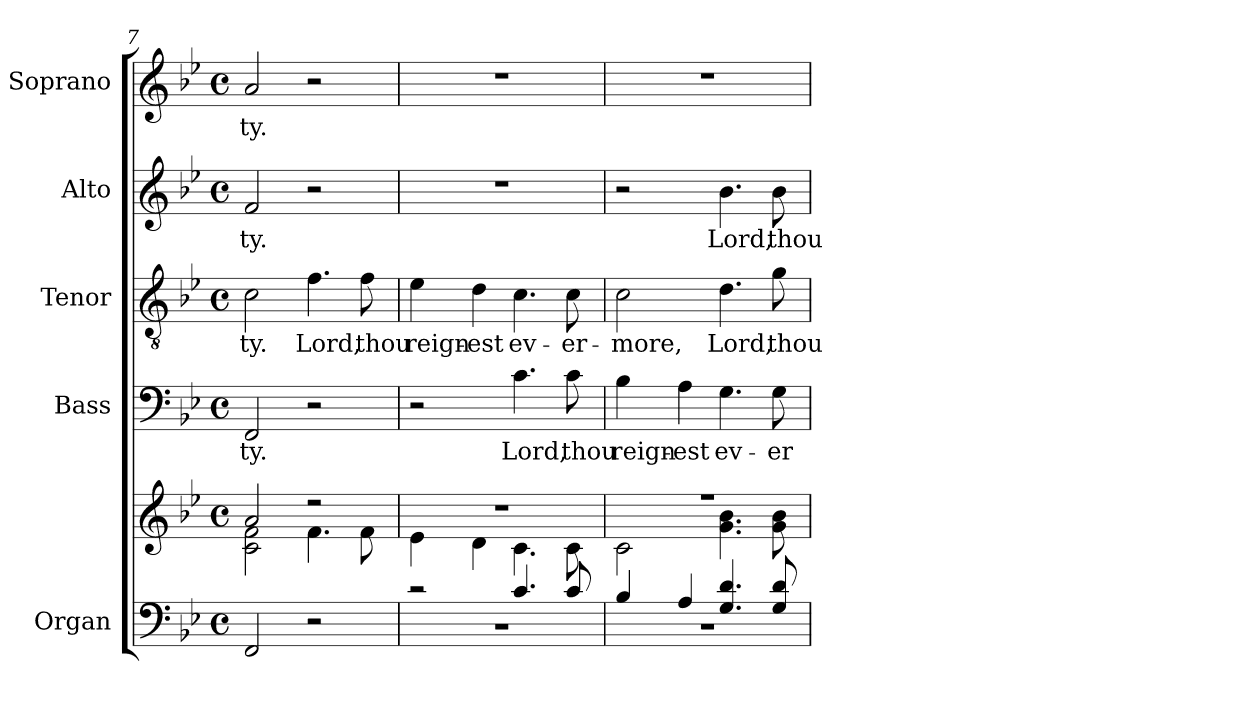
**kern	**kern	**kern	**text	**kern	**text	**kern	**text	**kern	**text
*part5	*part5	*part4	*part4	*part3	*part3	*part2	*part2	*part1	*part1
*staff6	*staff5	*staff4	*staff4	*staff3	*staff3	*staff2	*staff2	*staff1	*staff1
*I"Organ	*	*I"Bass	*	*I"Tenor	*	*I"Alto	*	*I"Soprano	*
*I'Org.	*	*I'B.	*	*I'T.	*	*I'A.	*	*I'S.	*
*clefF4	*clefG2	*clefF4	*	*clefGv2	*	*clefG2	*	*clefG2	*
*	*	*	*	*ITrd7c12	*	*	*	*	*
*k[b-e-]	*k[b-e-]	*k[b-e-]	*	*k[b-e-]	*	*k[b-e-]	*	*k[b-e-]	*
*B-:	*B-:	*B-:	*	*B-:	*	*B-:	*	*B-:	*
*M4/4	*M4/4	*M4/4	*	*M4/4	*	*M4/4	*	*M4/4	*
*met(c)	*met(c)	*met(c)	*	*met(c)	*	*met(c)	*	*met(c)	*
=7	=7	=7	=7	=7	=7	=7	=7	=7	=7
*^	*^	*	*	*	*	*	*	*	*
!	!	!	!	!	!LO:LY:b:color=#000000	!	!	!	!	!	!
!	!	!	!	!	!	!	!LO:LY:b:color=#000000	!	!	!	!
!	!	!	!	!	!	!	!	!	!LO:LY:b:color=#000000	!	!
!	!	!	!	!	!	!	!	!	!	!	!LO:LY:b:color=#000000
2ryy	2FFi/	2ai/	2ci\ 2fi	2FFi/	-ty.	2Ci\	-ty.	2fi/	-ty.	2ai/	-ty.
!	!	!	!	!	!	!	!LO:LY:b:color=#000000	!	!	!	!
2r	2ryy	2r	4.fi\	2r	.	4.Fi\	Lord,	2r	.	2r	.
!	!	!	!	!	!	!	!LO:LY:b:color=#000000	!	!	!	!
.	.	.	8fi\	.	.	8Fi\	thou	.	.	.	.
!!LO:PB:g=z
=8	=8	=8	=8	=8	=8	=8	=8	=8	=8	=8	=8
!	!	!	!	!	!	!	!LO:LY:b:color=#000000	!	!	!	!
2r	1r	1r	4e-i\	2r	.	4E-i\	reign-	1r	.	1r	.
!	!	!	!	!	!	!	!LO:LY:b:color=#000000	!	!	!	!
.	.	.	4di\	.	.	4Di\	-est	.	.	.	.
!	!	!	!	!	!LO:LY:b:color=#000000	!	!	!	!	!	!
!	!	!	!	!	!	!	!LO:LY:b:color=#000000	!	!	!	!
4.ci/	.	.	4.ci\	4.ci\	Lord,	4.Ci\	ev-	.	.	.	.
!	!	!	!	!	!LO:LY:b:color=#000000	!	!	!	!	!	!
!	!	!	!	!	!	!	!LO:LY:b:color=#000000	!	!	!	!
8ci/	.	.	8ci\	8ci\	thou	8Ci\	-er-	.	.	.	.
=9	=9	=9	=9	=9	=9	=9	=9	=9	=9	=9	=9
!	!	!	!	!	!LO:LY:b:color=#000000	!	!	!	!	!	!
!	!	!	!	!	!	!	!LO:LY:b:color=#000000	!	!	!	!
4B-i/	1r	1r	2ci\	4B-i\	reign-	2Ci\	-more,	2r	.	1r	.
!	!	!	!	!	!LO:LY:b:color=#000000	!	!	!	!	!	!
4Ai/	.	.	.	4Ai\	-est	.	.	.	.	.	.
!	!	!	!	!	!LO:LY:b:color=#000000	!	!	!	!	!	!
!	!	!	!	!	!	!	!LO:LY:b:color=#000000	!	!	!	!
!	!	!	!	!	!	!	!	!	!LO:LY:b:color=#000000	!	!
4.Gi/ 4.di	.	.	4.gi\ 4.b-i	4.Gi\	ev-	4.Di\	Lord,	4.b-i\	Lord,	.	.
!	!	!	!	!	!LO:LY:b:color=#000000	!	!	!	!	!	!
!	!	!	!	!	!	!	!LO:LY:b:color=#000000	!	!	!	!
!	!	!	!	!	!	!	!	!	!LO:LY:b:color=#000000	!	!
8Gi/ 8di	.	.	8gi\ 8b-i	8Gi\	-er-	8Gi\	thou	8b-i\	thou	.	.
*v	*v	*	*	*	*	*	*	*	*	*	*
*	*v	*v	*	*	*	*	*	*	*	*
=	=	=	=	=	=	=	=	=	=
*-	*-	*-	*-	*-	*-	*-	*-	*-	*-
